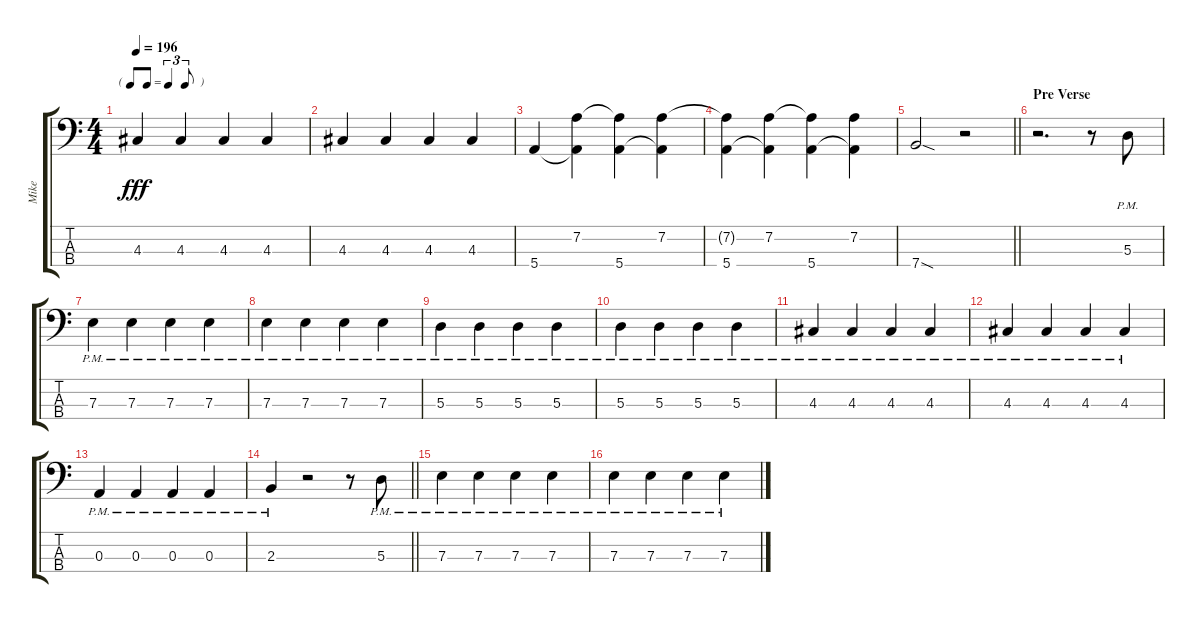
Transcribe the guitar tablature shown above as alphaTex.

\track ("Mike" "Mike") {instrument electricbasspick}
\staff {score tabs}
\tuning (G2 D2 A1 E1) {hide}
\ts (4 4)
\tf triplet8th
\tempo 196
\clef f4
\ks c
4.3.4{dy fff} 4.3.4 4.3.4 4.3.4 |
4.3.4 4.3.4 4.3.4 4.3.4 |
5.4.4 (7.2 5.4{t}).4 (7.2{t} 5.4).4 (7.2 5.4{t}).4 |
(7.2{t} 5.4).4 (7.2 5.4{t}).4 (7.2{t} 5.4).4 (7.2 5.4{t}).4 |
\barLineRight lightlight
7.4{sod}.2 r.2 |
\section ("" "Pre Verse")
r.2{d} r.8 5.3{pm}.8 |
7.3{pm}.4 7.3{pm}.4 7.3{pm}.4 7.3{pm}.4 |
7.3{pm}.4 7.3{pm}.4 7.3{pm}.4 7.3{pm}.4 |
5.3{pm}.4 5.3{pm}.4 5.3{pm}.4 5.3{pm}.4 |
5.3{pm}.4 5.3{pm}.4 5.3{pm}.4 5.3{pm}.4 |
4.3{pm}.4 4.3{pm}.4 4.3{pm}.4 4.3{pm}.4 |
4.3{pm}.4 4.3{pm}.4 4.3{pm}.4 4.3{pm}.4 |
0.3{pm}.4 0.3{pm}.4 0.3{pm}.4 0.3{pm}.4 |
\barLineRight lightlight
2.3{pm}.4 r.2 r.8 5.3{pm}.8 |
7.3{pm}.4 7.3{pm}.4 7.3{pm}.4 7.3{pm}.4 |
7.3{pm}.4 7.3{pm}.4 7.3{pm}.4 7.3{pm}.4
